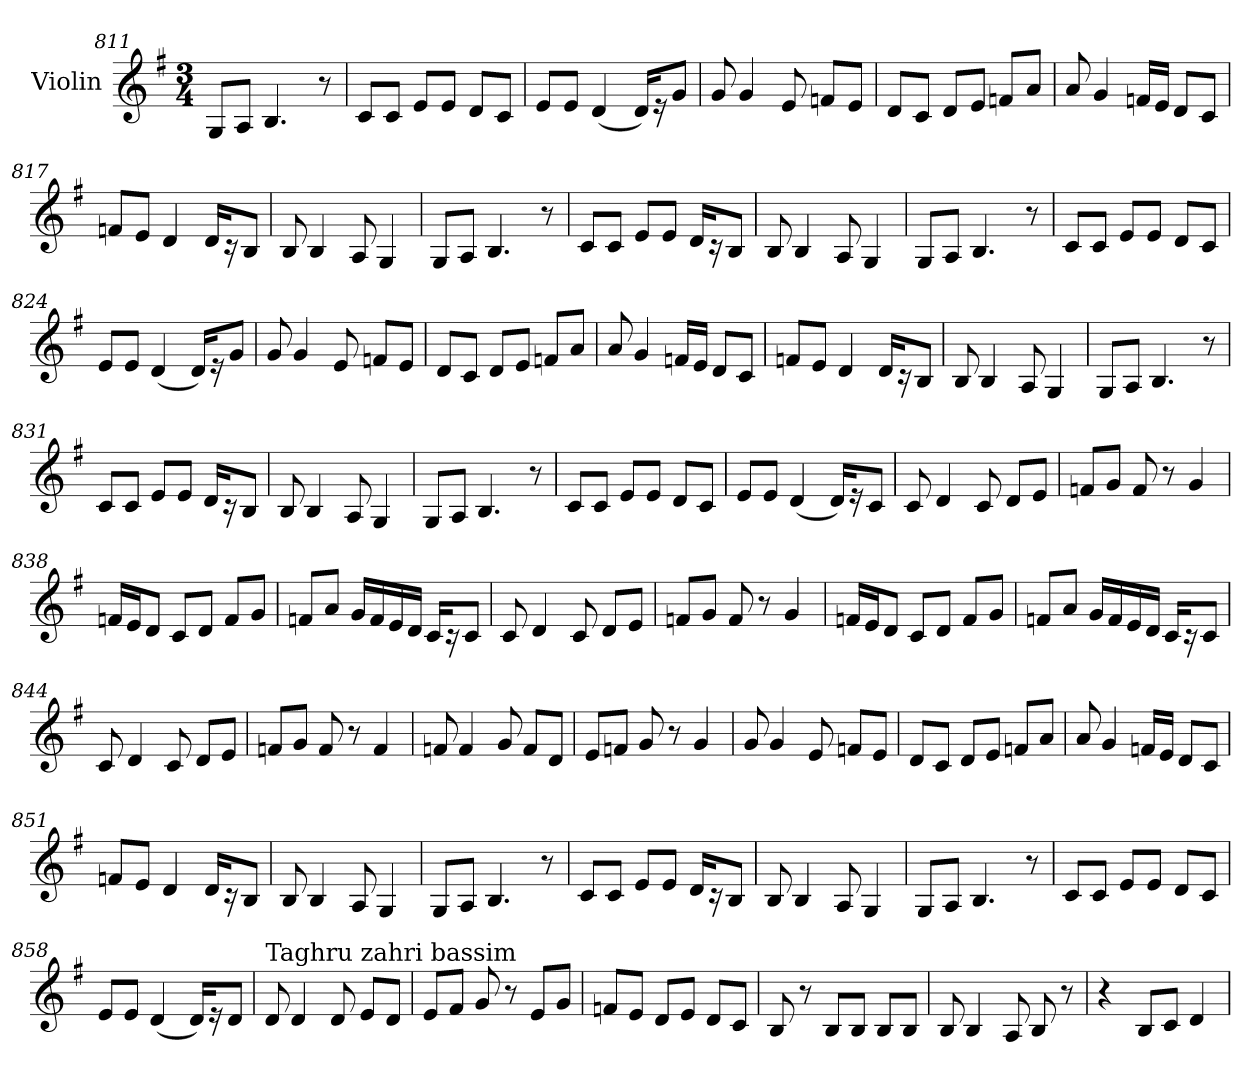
**kern
*part1
*staff1
*I"Violin
*clefG2
*k[f#]
*G:
*M3/4
=811
8G/L
8A/J
4.B/
8r
=812
8c/L
8c/J
8e/L
8e/J
8d/L
8c/J
=813
8e/L
8e/J
(<4d/
16d/KL)
16r
8g/J
=814
8g/
4g/
8e/
8fn/L
8e/J
!!LO:LB:g=z
=815
8d/L
8c/J
8d/L
8e/J
8fn/L
8a/J
=816
8a/
4g/
16fn/LL
16e/JJ
8d/L
8c/J
=817
8fn/L
8e/J
4d/
16d/KL
16r
8B/J
=818
8B/
4B/
8A/
4G/
=819
8G/L
8A/J
4.B/
8r
!!LO:LB:g=z
=820
8c/L
8c/J
8e/L
8e/J
16d/KL
16r
8B/J
=821
8B/
4B/
8A/
4G/
=822
8G/L
8A/J
4.B/
8r
=823
8c/L
8c/J
8e/L
8e/J
8d/L
8c/J
=824
8e/L
8e/J
(<4d/
16d/KL)
16r
8g/J
=825
8g/
4g/
8e/
8fn/L
8e/J
!!LO:LB:g=z
=826
8d/L
8c/J
8d/L
8e/J
8fn/L
8a/J
=827
8a/
4g/
16fn/LL
16e/JJ
8d/L
8c/J
=828
8fn/L
8e/J
4d/
16d/KL
16r
8B/J
=829
8B/
4B/
8A/
4G/
=830
8G/L
8A/J
4.B/
8r
!!LO:LB:g=z
=831
8c/L
8c/J
8e/L
8e/J
16d/KL
16r
8B/J
=832
8B/
4B/
8A/
4G/
=833
8G/L
8A/J
4.B/
8r
=834
8c/L
8c/J
8e/L
8e/J
8d/L
8c/J
=835
8e/L
8e/J
(<4d/
16d/KL)
16r
8c/J
=836
8c/
4d/
8c/
8d/L
8e/J
!!LO:LB:g=z
=837
8fn/L
8g/J
8f/
8r
4g/
=838
16fn/LL
16e/J
8d/J
8c/L
8d/J
8f/L
8g/J
=839
8fn/L
8a/J
16g/LL
16f/
16e/
16d/JJ
16c/KL
16r
8c/J
=840
8c/
4d/
8c/
8d/L
8e/J
=841
8fn/L
8g/J
8f/
8r
4g/
!!LO:LB:g=z
=842
16fn/LL
16e/J
8d/J
8c/L
8d/J
8f/L
8g/J
=843
8fn/L
8a/J
16g/LL
16f/
16e/
16d/JJ
16c/KL
16r
8c/J
=844
8c/
4d/
8c/
8d/L
8e/J
=845
8fn/L
8g/J
8f/
8r
4f/
=846
8fn/
4f/
8g/
8f/L
8d/J
!!LO:LB:g=z
=847
8e/L
8fn/J
8g/
8r
4g/
=848
8g/
4g/
8e/
8fn/L
8e/J
=849
8d/L
8c/J
8d/L
8e/J
8fn/L
8a/J
=850
8a/
4g/
16fn/LL
16e/JJ
8d/L
8c/J
=851
8fn/L
8e/J
4d/
16d/KL
16r
8B/J
!!LO:PB:g=z
=852
8B/
4B/
8A/
4G/
=853
8G/L
8A/J
4.B/
8r
=854
8c/L
8c/J
8e/L
8e/J
16d/KL
16r
8B/J
=855
8B/
4B/
8A/
4G/
=856
8G/L
8A/J
4.B/
8r
=857
8c/L
8c/J
8e/L
8e/J
8d/L
8c/J
!!LO:LB:g=z
=858
8e/L
8e/J
(<4d/
16d/KL)
16r
8d/J
=859
!LO:TX:a:t=Taghru zahri bassim
8d/
4d/
8d/
8e/L
8d/J
=860
8e/L
8f#/J
8g/
8r
8e/L
8g/J
=861
8fn/L
8e/J
8d/L
8e/J
8d/L
8c/J
=862
8B/
8r
8B/L
8B/J
8B/L
8B/J
!!LO:LB:g=z
=863
8B/
4B/
8A/
8B/
8r
=864
4r
8B/L
8c/J
4d/
=
*-
